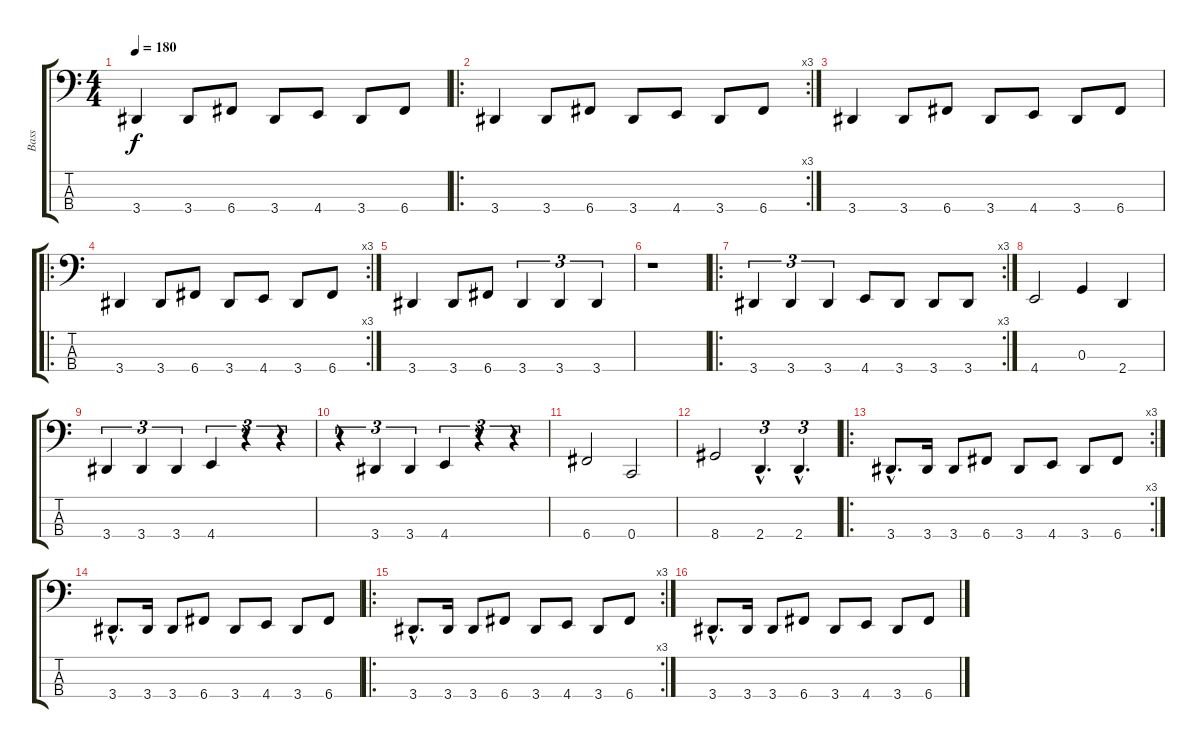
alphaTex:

\track ("Bass" "Bass") {instrument electricbasspick}
\staff {score tabs}
\tuning (F2 C2 G1 C1) {hide}
\ts (4 4)
\tempo 180
\clef f4
\ks c
3.4.4{dy f} 3.4.8 6.4.8 3.4.8 4.4.8 3.4.8 6.4.8 |
\ro
\rc 3
3.4.4 3.4.8 6.4.8 3.4.8 4.4.8 3.4.8 6.4.8 |
3.4.4 3.4.8 6.4.8 3.4.8 4.4.8 3.4.8 6.4.8 |
\ro
\rc 3
3.4.4 3.4.8 6.4.8 3.4.8 4.4.8 3.4.8 6.4.8 |
3.4.4 3.4.8 6.4.8 3.4.4{tu (3 2)} 3.4.4{tu (3 2)} 3.4.4{tu (3 2)} |
r.1 |
\ro
\rc 3
3.4.4{tu (3 2)} 3.4.4{tu (3 2)} 3.4.4{tu (3 2)} 4.4.8 3.4.8 3.4.8 3.4.8 |
4.4.2 0.3.4 2.4.4 |
3.4.4{tu (3 2)} 3.4.4{tu (3 2)} 3.4.4{tu (3 2)} 4.4.4{tu (3 2)} r.4{tu (3 2)} r.4{tu (3 2)} |
r.4{tu (3 2)} 3.4.4{tu (3 2)} 3.4.4{tu (3 2)} 4.4.4{tu (3 2)} r.4{tu (3 2)} r.4{tu (3 2)} |
6.4.2 0.4.2 |
8.4.2 2.4{hac}.4{d tu (3 2)} 2.4{hac}.4{d tu (3 2)} |
\ro
\rc 3
3.4{hac}.8{d} 3.4.16 3.4.8 6.4.8 3.4.8 4.4.8 3.4.8 6.4.8 |
3.4{hac}.8{d} 3.4.16 3.4.8 6.4.8 3.4.8 4.4.8 3.4.8 6.4.8 |
\ro
\rc 3
3.4{hac}.8{d} 3.4.16 3.4.8 6.4.8 3.4.8 4.4.8 3.4.8 6.4.8 |
3.4{hac}.8{d} 3.4.16 3.4.8 6.4.8 3.4.8 4.4.8 3.4.8 6.4.8
